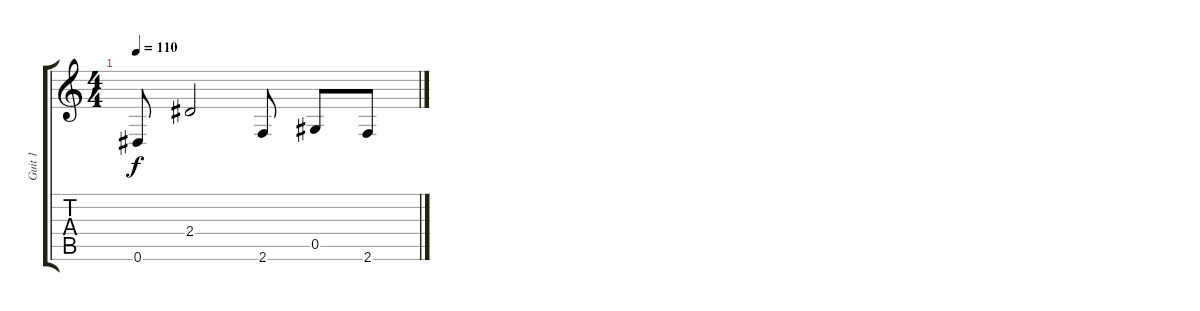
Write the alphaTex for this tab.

\track ("Guit 1" "Guit 1") {instrument distortionguitar}
\staff {score tabs}
\tuning (Eb4 Bb3 Gb3 Db3 Ab2 Eb2) {hide}
\ts (4 4)
\tempo 110
\clef g2
\ks c
0.6.8{dy f balance 13 instrument acousticguitarsteel} 2.4.2 2.6.8 0.5.8 2.6.8
